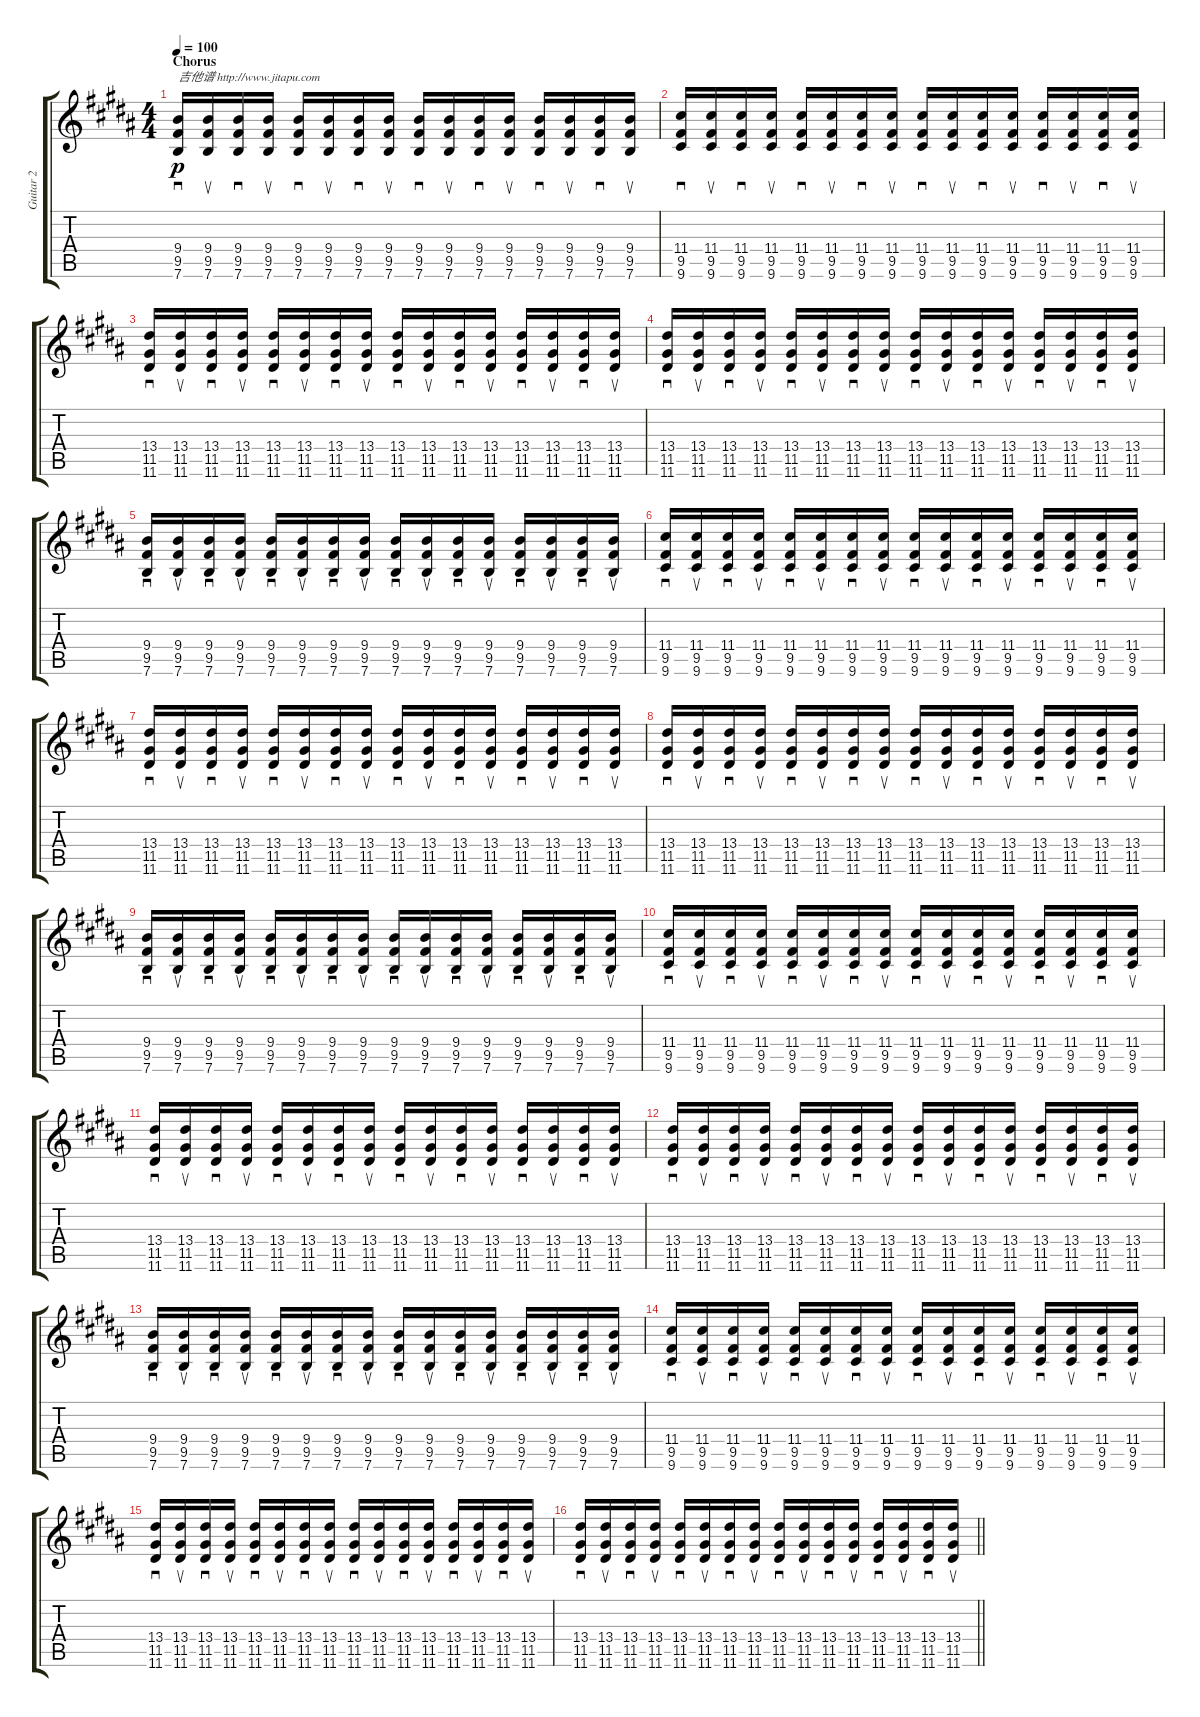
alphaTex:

\track ("Guitar 2" "Guitar 2") {instrument distortionguitar}
\staff {score tabs}
\tuning (E4 B3 G3 D3 A2 E2) {hide}
\ts (4 4)
\section ("" "Chorus")
\tempo 100
\clef g2
\ks b
(9.4 9.5 7.6).16{sd txt "吉他谱 http://www.jitapu.com" dy p} (9.4 9.5 7.6).16{su} (9.4 9.5 7.6).16{sd} (9.4 9.5 7.6).16{su} (9.4 9.5 7.6).16{sd} (9.4 9.5 7.6).16{su} (9.4 9.5 7.6).16{sd} (9.4 9.5 7.6).16{su} (9.4 9.5 7.6).16{sd} (9.4 9.5 7.6).16{su} (9.4 9.5 7.6).16{sd} (9.4 9.5 7.6).16{su} (9.4 9.5 7.6).16{sd} (9.4 9.5 7.6).16{su} (9.4 9.5 7.6).16{sd} (9.4 9.5 7.6).16{su} |
(11.4 9.5 9.6).16{sd} (11.4 9.5 9.6).16{su} (11.4 9.5 9.6).16{sd} (11.4 9.5 9.6).16{su} (11.4 9.5 9.6).16{sd} (11.4 9.5 9.6).16{su} (11.4 9.5 9.6).16{sd} (11.4 9.5 9.6).16{su} (11.4 9.5 9.6).16{sd} (11.4 9.5 9.6).16{su} (11.4 9.5 9.6).16{sd} (11.4 9.5 9.6).16{su} (11.4 9.5 9.6).16{sd} (11.4 9.5 9.6).16{su} (11.4 9.5 9.6).16{sd} (11.4 9.5 9.6).16{su} |
(13.4 11.5 11.6).16{sd} (13.4 11.5 11.6).16{su} (13.4 11.5 11.6).16{sd} (13.4 11.5 11.6).16{su} (13.4 11.5 11.6).16{sd} (13.4 11.5 11.6).16{su} (13.4 11.5 11.6).16{sd} (13.4 11.5 11.6).16{su} (13.4 11.5 11.6).16{sd} (13.4 11.5 11.6).16{su} (13.4 11.5 11.6).16{sd} (13.4 11.5 11.6).16{su} (13.4 11.5 11.6).16{sd} (13.4 11.5 11.6).16{su} (13.4 11.5 11.6).16{sd} (13.4 11.5 11.6).16{su} |
(13.4 11.5 11.6).16{sd} (13.4 11.5 11.6).16{su} (13.4 11.5 11.6).16{sd} (13.4 11.5 11.6).16{su} (13.4 11.5 11.6).16{sd} (13.4 11.5 11.6).16{su} (13.4 11.5 11.6).16{sd} (13.4 11.5 11.6).16{su} (13.4 11.5 11.6).16{sd} (13.4 11.5 11.6).16{su} (13.4 11.5 11.6).16{sd} (13.4 11.5 11.6).16{su} (13.4 11.5 11.6).16{sd} (13.4 11.5 11.6).16{su} (13.4 11.5 11.6).16{sd} (13.4 11.5 11.6).16{su} |
(9.4 9.5 7.6).16{sd} (9.4 9.5 7.6).16{su} (9.4 9.5 7.6).16{sd} (9.4 9.5 7.6).16{su} (9.4 9.5 7.6).16{sd} (9.4 9.5 7.6).16{su} (9.4 9.5 7.6).16{sd} (9.4 9.5 7.6).16{su} (9.4 9.5 7.6).16{sd} (9.4 9.5 7.6).16{su} (9.4 9.5 7.6).16{sd} (9.4 9.5 7.6).16{su} (9.4 9.5 7.6).16{sd} (9.4 9.5 7.6).16{su} (9.4 9.5 7.6).16{sd} (9.4 9.5 7.6).16{su} |
(11.4 9.5 9.6).16{sd} (11.4 9.5 9.6).16{su} (11.4 9.5 9.6).16{sd} (11.4 9.5 9.6).16{su} (11.4 9.5 9.6).16{sd} (11.4 9.5 9.6).16{su} (11.4 9.5 9.6).16{sd} (11.4 9.5 9.6).16{su} (11.4 9.5 9.6).16{sd} (11.4 9.5 9.6).16{su} (11.4 9.5 9.6).16{sd} (11.4 9.5 9.6).16{su} (11.4 9.5 9.6).16{sd} (11.4 9.5 9.6).16{su} (11.4 9.5 9.6).16{sd} (11.4 9.5 9.6).16{su} |
(13.4 11.5 11.6).16{sd} (13.4 11.5 11.6).16{su} (13.4 11.5 11.6).16{sd} (13.4 11.5 11.6).16{su} (13.4 11.5 11.6).16{sd} (13.4 11.5 11.6).16{su} (13.4 11.5 11.6).16{sd} (13.4 11.5 11.6).16{su} (13.4 11.5 11.6).16{sd} (13.4 11.5 11.6).16{su} (13.4 11.5 11.6).16{sd} (13.4 11.5 11.6).16{su} (13.4 11.5 11.6).16{sd} (13.4 11.5 11.6).16{su} (13.4 11.5 11.6).16{sd} (13.4 11.5 11.6).16{su} |
(13.4 11.5 11.6).16{sd} (13.4 11.5 11.6).16{su} (13.4 11.5 11.6).16{sd} (13.4 11.5 11.6).16{su} (13.4 11.5 11.6).16{sd} (13.4 11.5 11.6).16{su} (13.4 11.5 11.6).16{sd} (13.4 11.5 11.6).16{su} (13.4 11.5 11.6).16{sd} (13.4 11.5 11.6).16{su} (13.4 11.5 11.6).16{sd} (13.4 11.5 11.6).16{su} (13.4 11.5 11.6).16{sd} (13.4 11.5 11.6).16{su} (13.4 11.5 11.6).16{sd} (13.4 11.5 11.6).16{su} |
(9.4 9.5 7.6).16{sd} (9.4 9.5 7.6).16{su} (9.4 9.5 7.6).16{sd} (9.4 9.5 7.6).16{su} (9.4 9.5 7.6).16{sd} (9.4 9.5 7.6).16{su} (9.4 9.5 7.6).16{sd} (9.4 9.5 7.6).16{su} (9.4 9.5 7.6).16{sd} (9.4 9.5 7.6).16{su} (9.4 9.5 7.6).16{sd} (9.4 9.5 7.6).16{su} (9.4 9.5 7.6).16{sd} (9.4 9.5 7.6).16{su} (9.4 9.5 7.6).16{sd} (9.4 9.5 7.6).16{su} |
(11.4 9.5 9.6).16{sd} (11.4 9.5 9.6).16{su} (11.4 9.5 9.6).16{sd} (11.4 9.5 9.6).16{su} (11.4 9.5 9.6).16{sd} (11.4 9.5 9.6).16{su} (11.4 9.5 9.6).16{sd} (11.4 9.5 9.6).16{su} (11.4 9.5 9.6).16{sd} (11.4 9.5 9.6).16{su} (11.4 9.5 9.6).16{sd} (11.4 9.5 9.6).16{su} (11.4 9.5 9.6).16{sd} (11.4 9.5 9.6).16{su} (11.4 9.5 9.6).16{sd} (11.4 9.5 9.6).16{su} |
(13.4 11.5 11.6).16{sd} (13.4 11.5 11.6).16{su} (13.4 11.5 11.6).16{sd} (13.4 11.5 11.6).16{su} (13.4 11.5 11.6).16{sd} (13.4 11.5 11.6).16{su} (13.4 11.5 11.6).16{sd} (13.4 11.5 11.6).16{su} (13.4 11.5 11.6).16{sd} (13.4 11.5 11.6).16{su} (13.4 11.5 11.6).16{sd} (13.4 11.5 11.6).16{su} (13.4 11.5 11.6).16{sd} (13.4 11.5 11.6).16{su} (13.4 11.5 11.6).16{sd} (13.4 11.5 11.6).16{su} |
(13.4 11.5 11.6).16{sd} (13.4 11.5 11.6).16{su} (13.4 11.5 11.6).16{sd} (13.4 11.5 11.6).16{su} (13.4 11.5 11.6).16{sd} (13.4 11.5 11.6).16{su} (13.4 11.5 11.6).16{sd} (13.4 11.5 11.6).16{su} (13.4 11.5 11.6).16{sd} (13.4 11.5 11.6).16{su} (13.4 11.5 11.6).16{sd} (13.4 11.5 11.6).16{su} (13.4 11.5 11.6).16{sd} (13.4 11.5 11.6).16{su} (13.4 11.5 11.6).16{sd} (13.4 11.5 11.6).16{su} |
(9.4 9.5 7.6).16{sd} (9.4 9.5 7.6).16{su} (9.4 9.5 7.6).16{sd} (9.4 9.5 7.6).16{su} (9.4 9.5 7.6).16{sd} (9.4 9.5 7.6).16{su} (9.4 9.5 7.6).16{sd} (9.4 9.5 7.6).16{su} (9.4 9.5 7.6).16{sd} (9.4 9.5 7.6).16{su} (9.4 9.5 7.6).16{sd} (9.4 9.5 7.6).16{su} (9.4 9.5 7.6).16{sd} (9.4 9.5 7.6).16{su} (9.4 9.5 7.6).16{sd} (9.4 9.5 7.6).16{su} |
(11.4 9.5 9.6).16{sd} (11.4 9.5 9.6).16{su} (11.4 9.5 9.6).16{sd} (11.4 9.5 9.6).16{su} (11.4 9.5 9.6).16{sd} (11.4 9.5 9.6).16{su} (11.4 9.5 9.6).16{sd} (11.4 9.5 9.6).16{su} (11.4 9.5 9.6).16{sd} (11.4 9.5 9.6).16{su} (11.4 9.5 9.6).16{sd} (11.4 9.5 9.6).16{su} (11.4 9.5 9.6).16{sd} (11.4 9.5 9.6).16{su} (11.4 9.5 9.6).16{sd} (11.4 9.5 9.6).16{su} |
(13.4 11.5 11.6).16{sd} (13.4 11.5 11.6).16{su} (13.4 11.5 11.6).16{sd} (13.4 11.5 11.6).16{su} (13.4 11.5 11.6).16{sd} (13.4 11.5 11.6).16{su} (13.4 11.5 11.6).16{sd} (13.4 11.5 11.6).16{su} (13.4 11.5 11.6).16{sd} (13.4 11.5 11.6).16{su} (13.4 11.5 11.6).16{sd} (13.4 11.5 11.6).16{su} (13.4 11.5 11.6).16{sd} (13.4 11.5 11.6).16{su} (13.4 11.5 11.6).16{sd} (13.4 11.5 11.6).16{su} |
\barLineRight lightlight
(13.4 11.5 11.6).16{sd} (13.4 11.5 11.6).16{su} (13.4 11.5 11.6).16{sd} (13.4 11.5 11.6).16{su} (13.4 11.5 11.6).16{sd} (13.4 11.5 11.6).16{su} (13.4 11.5 11.6).16{sd} (13.4 11.5 11.6).16{su} (13.4 11.5 11.6).16{sd} (13.4 11.5 11.6).16{su} (13.4 11.5 11.6).16{sd} (13.4 11.5 11.6).16{su} (13.4 11.5 11.6).16{sd} (13.4 11.5 11.6).16{su} (13.4 11.5 11.6).16{sd} (13.4 11.5 11.6).16{su}
